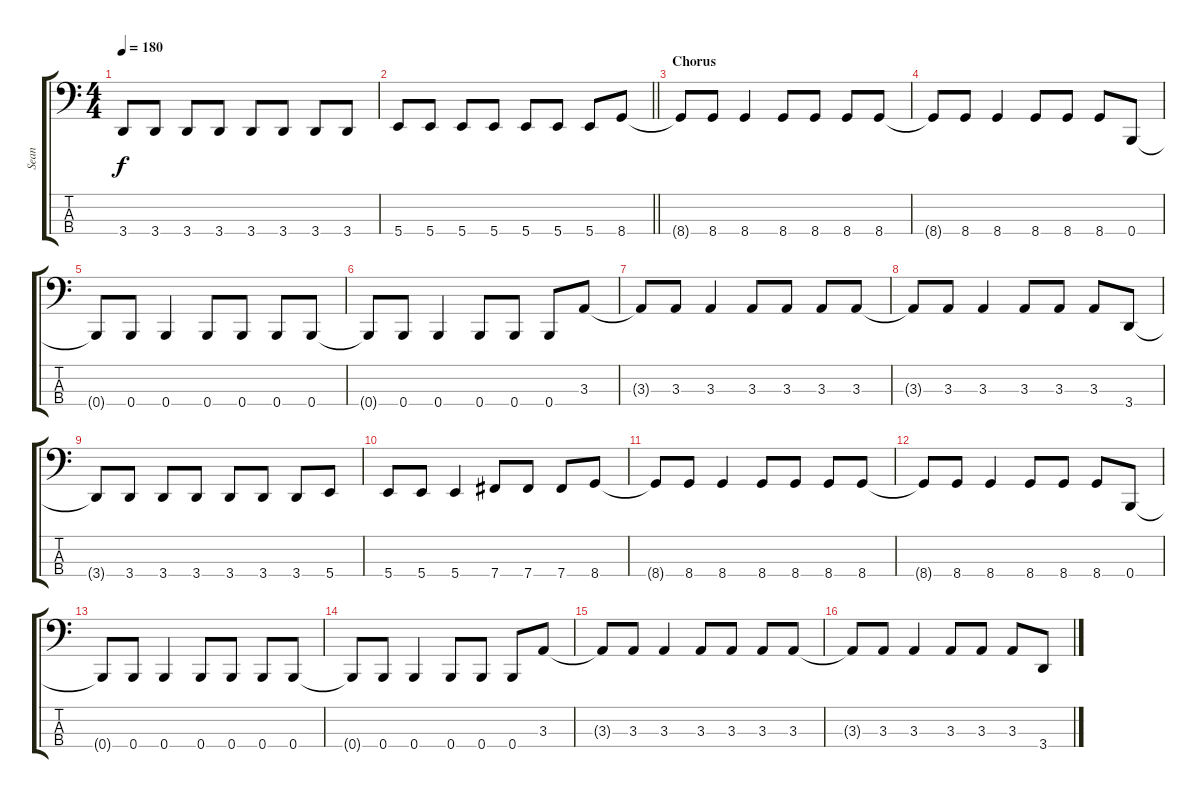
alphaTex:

\track ("Sean" "Sean") {instrument electricbasspick}
\staff {score tabs}
\tuning (E2 B1 Gb1 B0) {hide}
\ts (4 4)
\tempo 180
\clef f4
\ks c
3.4.8{dy f} 3.4.8 3.4.8 3.4.8 3.4.8 3.4.8 3.4.8 3.4.8 |
\barLineRight lightlight
5.4.8 5.4.8 5.4.8 5.4.8 5.4.8 5.4.8 5.4.8 8.4.8 |
\section ("" "Chorus")
8.4{t}.8 8.4.8 8.4.4 8.4.8 8.4.8 8.4.8 8.4.8 |
8.4{t}.8 8.4.8 8.4.4 8.4.8 8.4.8 8.4.8 0.4.8 |
0.4{t}.8 0.4.8 0.4.4 0.4.8 0.4.8 0.4.8 0.4.8 |
0.4{t}.8 0.4.8 0.4.4 0.4.8 0.4.8 0.4.8 3.3.8 |
3.3{t}.8 3.3.8 3.3.4 3.3.8 3.3.8 3.3.8 3.3.8 |
3.3{t}.8 3.3.8 3.3.4 3.3.8 3.3.8 3.3.8 3.4.8 |
3.4{t}.8 3.4.8 3.4.8 3.4.8 3.4.8 3.4.8 3.4.8 5.4.8 |
5.4.8 5.4.8 5.4.4 7.4.8 7.4.8 7.4.8 8.4.8 |
8.4{t}.8 8.4.8 8.4.4 8.4.8 8.4.8 8.4.8 8.4.8 |
8.4{t}.8 8.4.8 8.4.4 8.4.8 8.4.8 8.4.8 0.4.8 |
0.4{t}.8 0.4.8 0.4.4 0.4.8 0.4.8 0.4.8 0.4.8 |
0.4{t}.8 0.4.8 0.4.4 0.4.8 0.4.8 0.4.8 3.3.8 |
3.3{t}.8 3.3.8 3.3.4 3.3.8 3.3.8 3.3.8 3.3.8 |
3.3{t}.8 3.3.8 3.3.4 3.3.8 3.3.8 3.3.8 3.4.8
